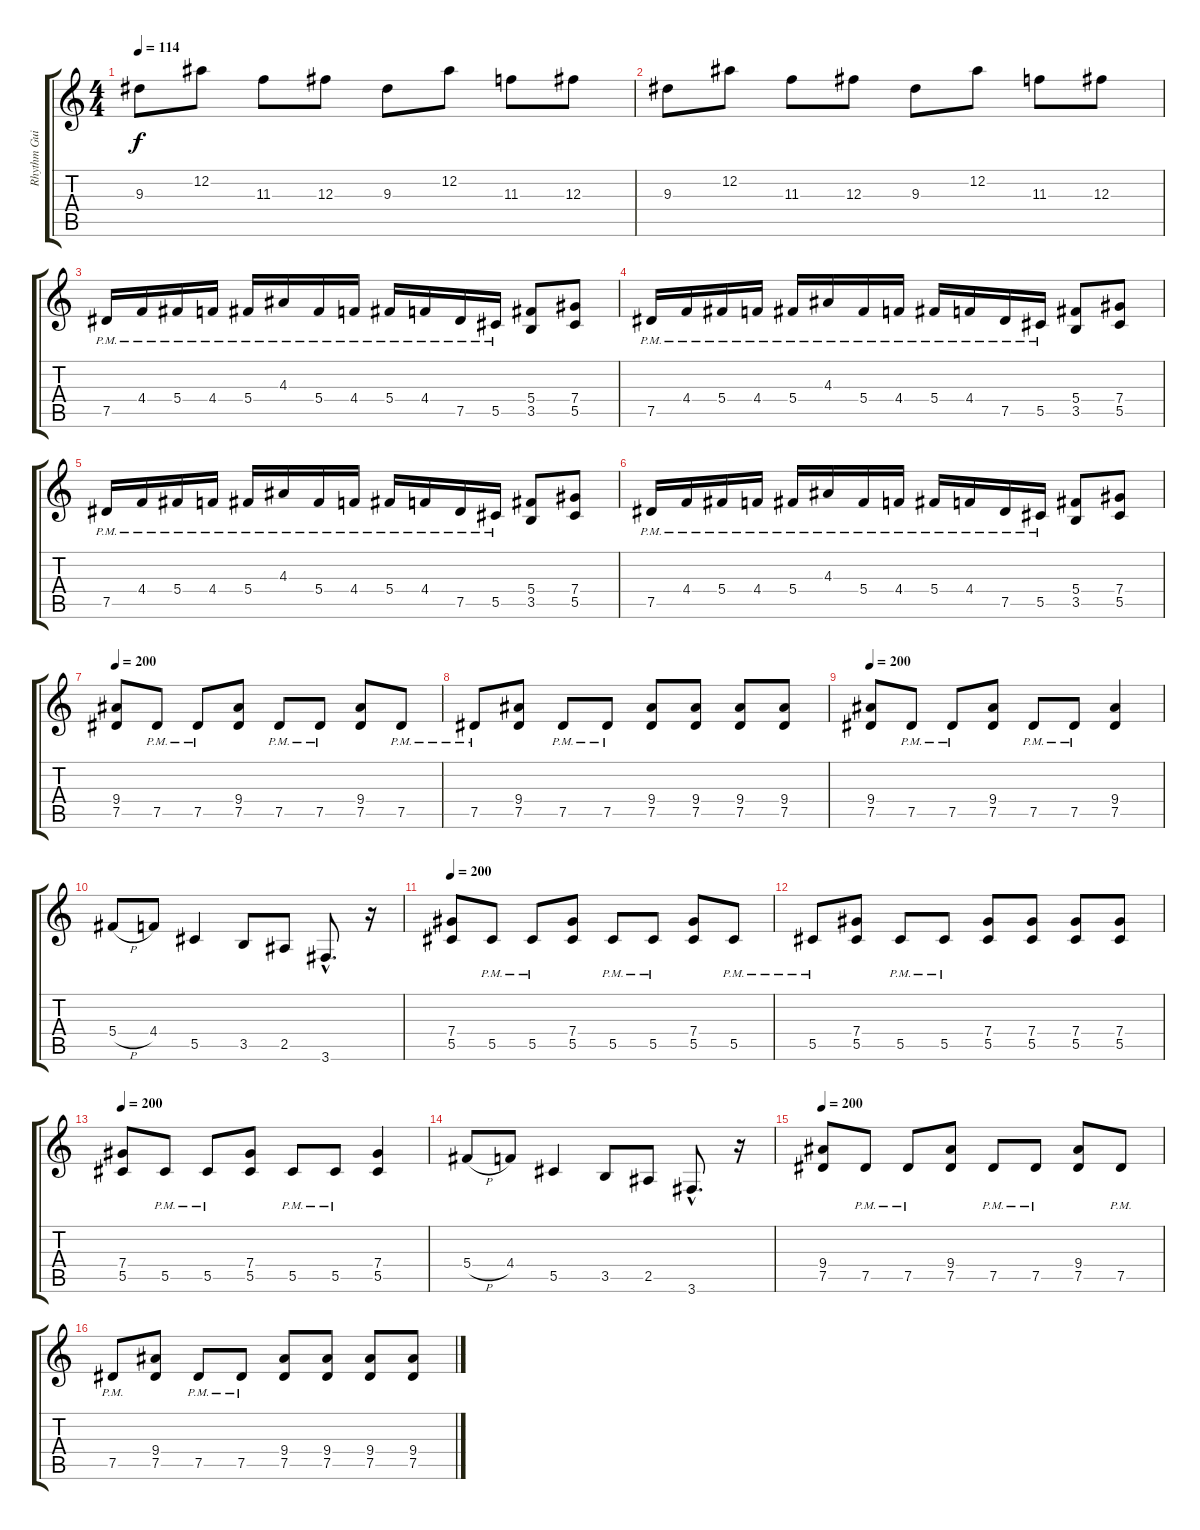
\track ("Rhythm Guitar" "Rhythm Gui") {instrument distortionguitar}
\staff {score tabs}
\tuning (Eb4 Bb3 Gb3 Db3 Ab2 Eb2) {hide}
\ts (4 4)
\tempo 114
\clef g2
\ks c
9.3.8{dy f} 12.2.8 11.3.8 12.3.8 9.3.8 12.2.8 11.3.8 12.3.8 |
9.3.8 12.2.8 11.3.8 12.3.8 9.3.8 12.2.8 11.3.8 12.3.8 |
7.5{pm}.16 4.4{pm}.16 5.4{pm}.16 4.4{pm}.16 5.4{pm}.16 4.3{pm}.16 5.4{pm}.16 4.4{pm}.16 5.4{pm}.16 4.4{pm}.16 7.5{pm}.16 5.5{pm}.16 (5.4 3.5).8 (7.4 5.5).8 |
7.5{pm}.16 4.4{pm}.16 5.4{pm}.16 4.4{pm}.16 5.4{pm}.16 4.3{pm}.16 5.4{pm}.16 4.4{pm}.16 5.4{pm}.16 4.4{pm}.16 7.5{pm}.16 5.5{pm}.16 (5.4 3.5).8 (7.4 5.5).8 |
7.5{pm}.16 4.4{pm}.16 5.4{pm}.16 4.4{pm}.16 5.4{pm}.16 4.3{pm}.16 5.4{pm}.16 4.4{pm}.16 5.4{pm}.16 4.4{pm}.16 7.5{pm}.16 5.5{pm}.16 (5.4 3.5).8 (7.4 5.5).8 |
7.5{pm}.16 4.4{pm}.16 5.4{pm}.16 4.4{pm}.16 5.4{pm}.16 4.3{pm}.16 5.4{pm}.16 4.4{pm}.16 5.4{pm}.16 4.4{pm}.16 7.5{pm}.16 5.5{pm}.16 (5.4 3.5).8 (7.4 5.5).8 |
\tempo 200
(9.4 7.5).8 7.5{pm}.8 7.5{pm}.8 (9.4 7.5).8 7.5{pm}.8 7.5{pm}.8 (9.4 7.5).8 7.5{pm}.8 |
7.5{pm}.8 (9.4 7.5).8 7.5{pm}.8 7.5{pm}.8 (9.4 7.5).8 (9.4 7.5).8 (9.4 7.5).8 (9.4 7.5).8 |
\tempo 200
(9.4 7.5).8 7.5{pm}.8 7.5{pm}.8 (9.4 7.5).8 7.5{pm}.8 7.5{pm}.8 (9.4 7.5).4 |
5.4{h}.8 4.4.8 5.5.4 3.5.8 2.5.8 3.6{hac}.8{d} r.16 |
\tempo 200
(7.4 5.5).8 5.5{pm}.8 5.5{pm}.8 (7.4 5.5).8 5.5{pm}.8 5.5{pm}.8 (7.4 5.5).8 5.5{pm}.8 |
5.5{pm}.8 (7.4 5.5).8 5.5{pm}.8 5.5{pm}.8 (7.4 5.5).8 (7.4 5.5).8 (7.4 5.5).8 (7.4 5.5).8 |
\tempo 200
(7.4 5.5).8 5.5{pm}.8 5.5{pm}.8 (7.4 5.5).8 5.5{pm}.8 5.5{pm}.8 (7.4 5.5).4 |
5.4{h}.8 4.4.8 5.5.4 3.5.8 2.5.8 3.6{hac}.8{d} r.16 |
\tempo 200
(9.4 7.5).8 7.5{pm}.8 7.5{pm}.8 (9.4 7.5).8 7.5{pm}.8 7.5{pm}.8 (9.4 7.5).8 7.5{pm}.8 |
7.5{pm}.8 (9.4 7.5).8 7.5{pm}.8 7.5{pm}.8 (9.4 7.5).8 (9.4 7.5).8 (9.4 7.5).8 (9.4 7.5).8
